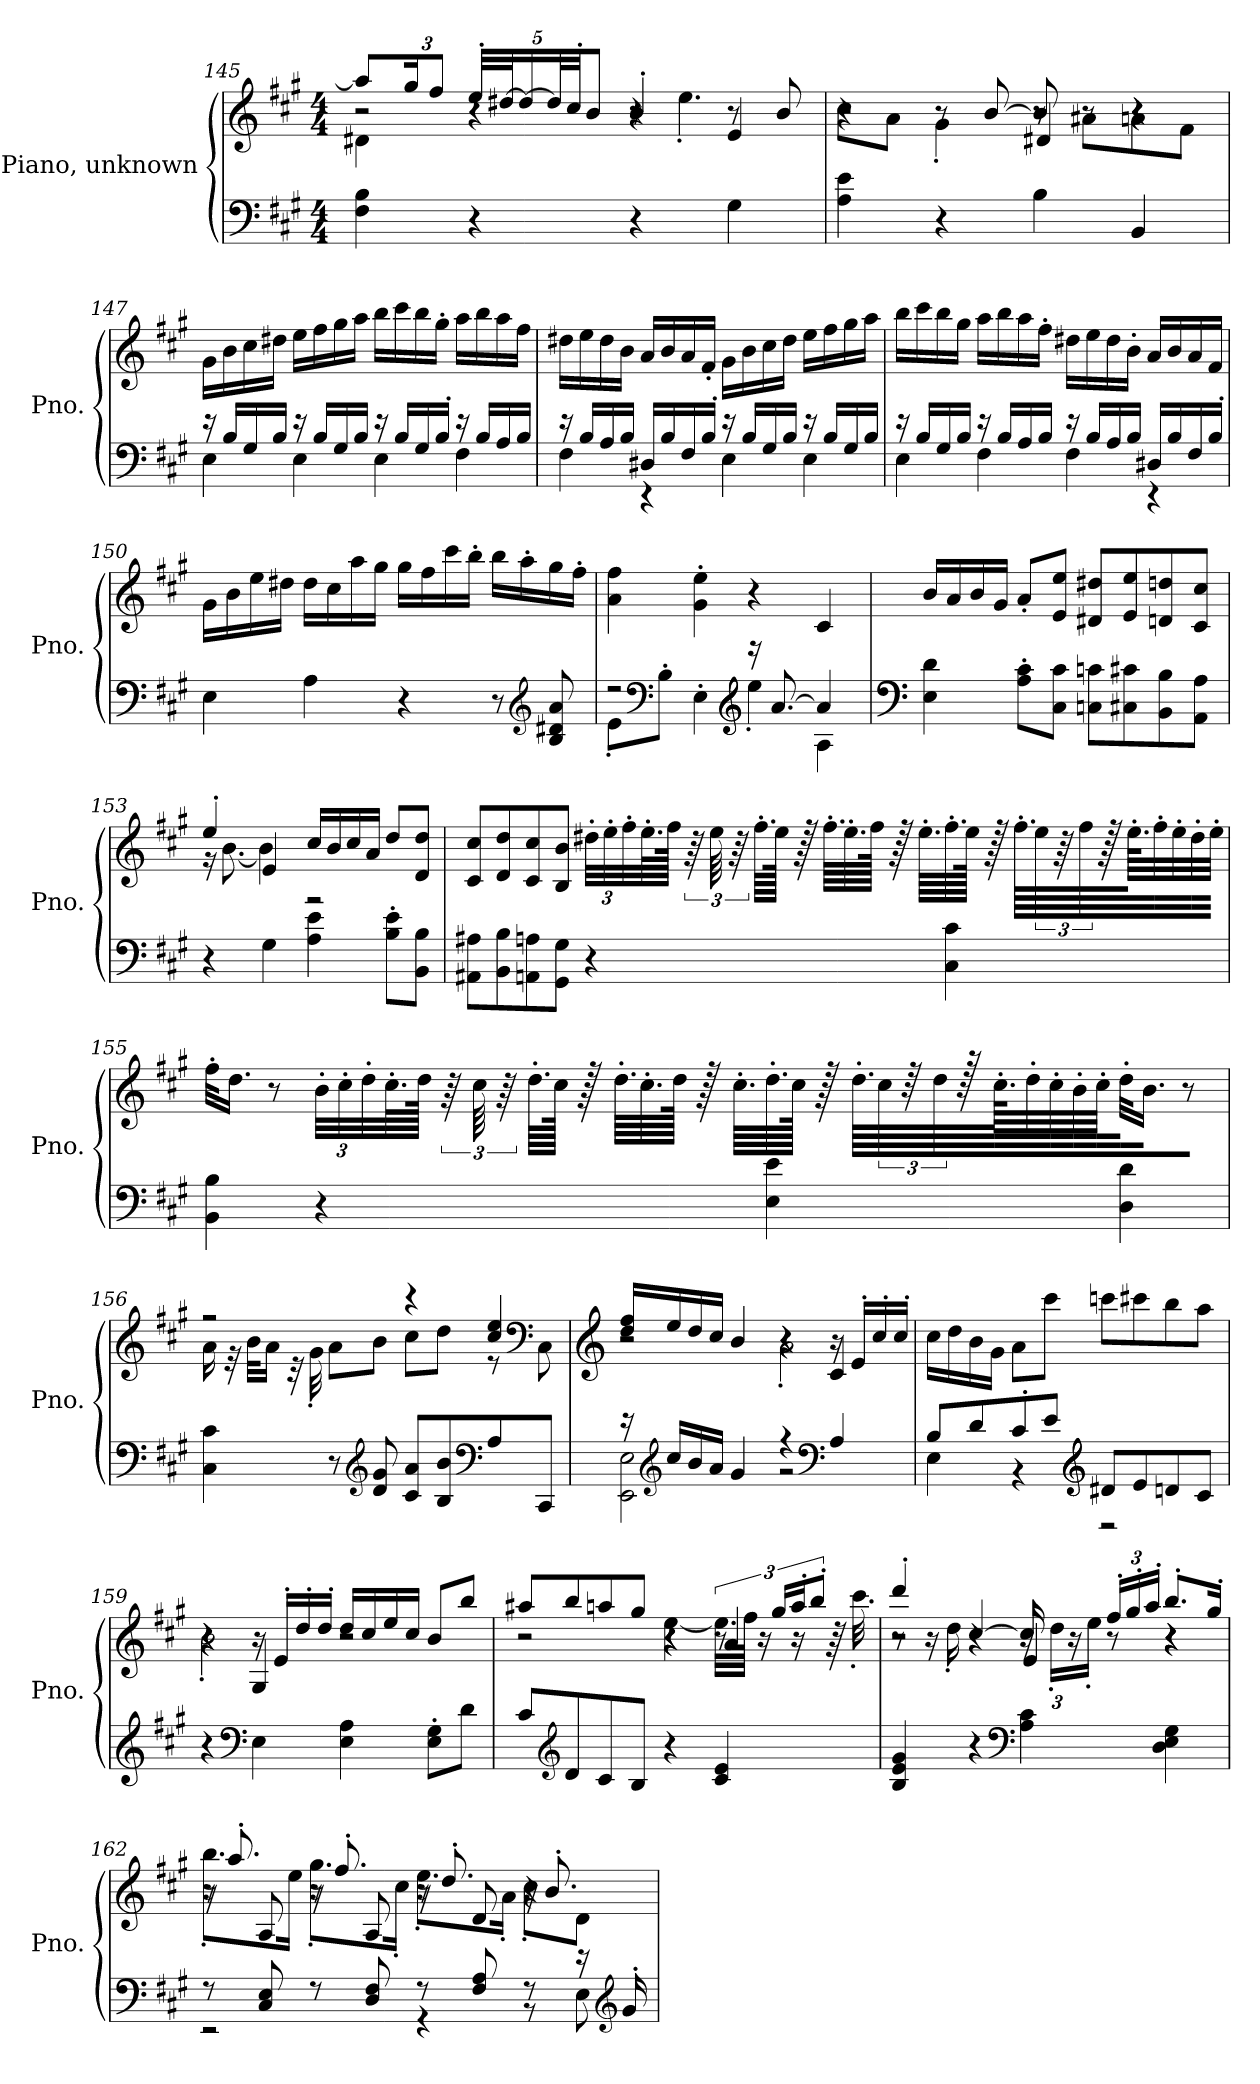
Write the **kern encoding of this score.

**kern	**kern
*part1	*part1
*staff2	*staff1
*I"Piano, unknown	*
*I'Pno.	*
*clefF4	*clefG2
*k[f#c#g#]	*k[f#c#g#]
*M4/4	*M4/4
=145	=145
*	*^
*	*	*^
4F#\ 4B\	8aa/L]	4d#X\	2r
*	*Xbrackettup	*	*
.	24gg#/K	.	.
.	12ff#/J	.	.
4r	40ee'/LLL	4r	.
.	[40dd#X/J	.	.
.	20dd#/_	.	.
.	40dd#/L]	.	.
.	40cc#'/JJ	.	.
.	10b/J	.	.
4r	4b'/	8r	4r
.	.	4.ee'\	.
4G#\	8r	.	4e/
.	8b/	.	.
!!LO:LB:g=z	!!	!!
=146	=146	=146	=146
4A\ 4e\	4r	8cc#\L	2r
.	.	8a\J	.
4r	8r	4g#'\	.
.	[8b/	.	.
4B\	8b/]	8r	4d#X/
.	8r	8a#X\L	.
4BB/	4r	8an\	4r
.	.	8f#\J	.
*	*v	*v	*v
=147	=147
*^	*
16r	4E\	16g#\LL
16B/LL	.	16b\
16G#/	.	16cc#\
16B/JJ	.	16dd#X\JJ
16r	4E\	16ee\LL
16B/LL	.	16ff#\
16G#/	.	16gg#\
16B/JJ	.	16aa\JJ
16r	4E\	16bb\LL
16B/LL	.	16ccc#\
16G#/	.	16bb\
16B'/JJ	.	16gg#'\JJ
16r	4F#\	16aa\LL
16B/LL	.	16bb\
16A/	.	16aa\
16B/JJ	.	16ff#\JJ
!!LO:LB:g=z
=148	=148	=148
16r	4F#\	16dd#X\LL
16B/LL	.	16ee\
16A/	.	16dd#\
16B/JJ	.	16b\JJ
16D#X/LL	4r	16a/LL
16B/	.	16b/
16F#/	.	16a/
16B'/JJ	.	16f#'/JJ
16r	4E\	16g#\LL
16B/LL	.	16b\
16G#/	.	16cc#\
16B/JJ	.	16dd#\JJ
16r	4E\	16ee\LL
16B/LL	.	16ff#\
16G#/	.	16gg#\
16B/JJ	.	16aa\JJ
=149	=149	=149
16r	4E\	16bb\LL
16B/LL	.	16ccc#\
16G#/	.	16bb\
16B/JJ	.	16gg#\JJ
16r	4F#\	16aa\LL
16B/LL	.	16bb\
16A/	.	16aa\
16B/JJ	.	16ff#'\JJ
16r	4F#\	16dd#X\LL
16B/LL	.	16ee\
16A/	.	16dd#\
16B/JJ	.	16b'\JJ
16D#X/LL	4r	16a/LL
16B/	.	16b/
16F#/	.	16a/
16B'/JJ	.	16f#/JJ
*v	*v	*
!!LO:LB:g=z
=150	=150
4E\	16g#\LL
.	16b\
.	16ee\
.	16dd#X\JJ
4A\	16dd#\LL
.	16cc#\
.	16aa\
.	16gg#\JJ
4r	16gg#\LL
.	16ff#\
.	16ccc#\
.	16bb'\JJ
8r	16bb\LL
.	16aa'\
*clefG2	*
8B/ 8d#X/ 8a/	16gg#\
.	16ff#'\JJ
=151	=151
*^	*
2r	8e'\L	4a\ 4ff#\
*clefF4	*	*
.	8B'\J	.
.	4E'\	4g#\' 4ee\'
*clefG2	*	*
16r	4ee'\	4r
[8.a/	.	.
4a/]	4A\	4c#/
*v	*v	*
!!LO:LB:g=z
=152	=152
*clefF4	*
4E\ 4d\	16b/LL
.	16a/
.	16b/
.	16g#/JJ
8A\' 8c#\'L	8a'/L
8C#\ 8c#\J	8e/ 8ee/J
8Cn\ 8cn\L	8d#X/ 8dd#X/L
8C#X\ 8c#X\	8e/ 8ee/
8BB\ 8B\	8dn/ 8ddn/
8AA\ 8A\J	8c#/ 8cc#/J
=153	=153
*	*^
4r	4ee'/	16r
.	.	[8.b\
4G#\	4e/	4b\]
4A\ 4e\	16cc#/LL	2r
.	16b/	.
.	16cc#/	.
.	16a/JJ	.
8B\' 8e\'L	8dd/L	.
8BB\ 8B\J	8d/ 8dd/J	.
*	*v	*v
!!LO:PB:g=z
=154	=154
8AA#X\ 8A#X\L	8c#/ 8cc#/L
8BB\ 8B\	8d/ 8dd/
8AAn\ 8An\	8c#/ 8cc#/
8GG#\ 8G#\J	8B/ 8b/J
4r	48dd#X'\LLL
.	48ee'\
.	48ff#'\
.	64.ee'\L
.	128ff#\JJJJk
*	*brackettup
.	96r
.	96ee\
.	96r
.	64.ff#'\LLLL
.	128ee\JJJJk
.	128r
.	64.ff#'\LLLL
.	64.ee'\
.	128ff#\JJJJk
.	128r
.	64.ee'\LLLL
4C#\ 4c#\	64.ff#'\
.	128ee\JJJJk
.	128r
.	64.ff#'\LLLL
.	96ee\JJJJ
.	96r
.	96ff#\
.	128r
.	64.ee'\KLLL
.	32ff#'\
.	32ee'\
.	32dd#'\
.	32ee'\JJJ
!!LO:LB:g=z
=155	=155
4BB\ 4B\	32ff#'\KLL
.	16.dd\JJ
.	8r
*	*Xbrackettup
4r	48b'\LLL
.	48cc#'\
.	48dd'\
.	64.cc#'\L
.	128dd\JJJJk
*	*brackettup
.	96r
.	96cc#\
.	96r
.	64.dd'\LLLL
.	128cc#\JJJJk
.	128r
.	64.dd'\LLLL
.	64.cc#'\
.	128dd\JJJJk
.	128r
.	64.cc#'\LLLL
4E\ 4e\	64.dd'\
.	128cc#\JJJJk
.	128r
.	64.dd'\LLLL
.	96cc#\JJJJ
.	96r
.	96dd\
.	128r
.	64.cc#'\KLLL
.	32dd'\
.	32cc#'\
.	32b'\
.	32cc#'\JJJ
4D\ 4d\	32dd'\KLL
.	16.b\JJ
.	8r
!!LO:LB:g=z
=156	=156
*	*^
4C#\ 4c#\	2r	16a\
.	.	32r
.	.	32b\KLL
.	.	16a\JJ
.	.	32r
.	.	32g#'\
8r	.	8a\L
*clefG2	*	*
8d/ 8g#/	.	8b\J
8c#/ 8a/L	4r	8cc#\L
8B/ 8b/	.	8dd\J
*clefF4	*	*
8A/	4cc#/ 4ee/	8r
*	*clefF4	*
8CC#/J	.	8C#\
*	*v	*v
=157	=157
*	*clefG2
*^	*^
*	*	*	*^
16r	2EE\ 2E\	16dd/ 16ff#/LL	2r	2r
*clefG2	*	*	*	*
16cc#/LL	.	16ee/	.	.
16b/	.	16dd/	.	.
16a/JJ	.	16cc#/JJ	.	.
4g#/	.	4b/	.	.
4r	2r	4r	2a'\	4r
*clefF4	*	*	*	*
4A/	.	16r	.	4c#/
.	.	16e'/LL	.	.
.	.	16cc#'/	.	.
.	.	16cc#'/JJ	.	.
*	*	*v	*v	*v
!!LO:LB:g=z
=158	=158	=158
8B/L	4E\	16cc#\LL
.	.	16dd\
8d/	.	16b\
.	.	16g#\JJ
8c#'/	4r	8a\L
8e/J	.	8ccc#\J
*clefG2	*	*
8d#X/L	2r	8cccn\L
8e/	.	8ccc#X\
8dn/	.	8bb\
8c#/J	.	8aa\J
*v	*v	*
=159	=159
*	*^
*	*	*^
4r	4r	2b'\	4r
*clefF4	*	*	*
4E\	16r	.	4G#/
.	16e'/LL	.	.
.	16dd'/	.	.
.	16dd'/JJ	.	.
4E\ 4A\	16dd/LL	2r	2r
.	16cc#/	.	.
.	16ee/	.	.
.	16cc#/JJ	.	.
8E\' 8G#\'L	8b/L	.	.
8d\J	8bb/J	.	.
!!LO:LB:g=z	!!	!!
=160	=160	=160	=160
8c#/L	8aa#X/L	2r	2r
*clefG2	*	*	*
8d/	8bb/	.	.
8c#/	8aan/	.	.
8B/J	8gg#/J	.	.
4r	4r	[4ee\	4r
4c#/ 4e/	12r	32.ee\LLL]	4a/
.	.	64ff#\JJJk	.
.	.	16r	.
.	24gg#/LL	.	.
.	24aa'/J	16r	.
.	12bb'/J	.	.
.	.	64r	.
.	.	32.ccc#'\	.
=161	=161	=161	=161
4B/ 4e/ 4g#/	4ddd'/	8r	2r
.	.	16r	.
.	.	16dd'\	.
4r	[4cc#/	4r	.
*clefF4	*	*	*
4A\ 4c#\	16cc#/]	24r	4e/
.	.	24dd'\LL	.
.	16r	.	.
.	.	24ee'\JJ	.
*	*Xbrackettup	*	*
.	24ff#'/LL	8r	.
.	24gg#'/	.	.
.	24aa'/JJ	.	.
4D\ 4E\ 4G#\	8.bb'/L	4r	4r
.	16gg#'/Jk	.	.
!!LO:LB:g=z	!!	!!
=162	=162	=162	=162
*^	*	*	*
8r	2r	16r	8.bb'\L	8r
.	.	8.aa'/	.	.
8C#/ 8E/	.	.	.	8A/
.	.	.	16ee\Jk	.
8r	.	16r	8.gg#'\L	8r
.	.	8.ff#'/	.	.
8D/ 8F#/	.	.	.	8A/
.	.	.	16cc#'\Jk	.
8r	4r	16r	8.ee'\L	8r
.	.	8.dd'/	.	.
8F#/ 8A/	.	.	.	8d/
.	.	.	16a'\Jk	.
8r	8r	16r	8cc#'\L	4r
.	.	8.b'/	.	.
16r	8E\	.	8d\J	.
*clefG2	*	*	*	*
16g#'/	.	.	.	.
*v	*v	*	*	*
*	*v	*v	*v
=	=
*-	*-
